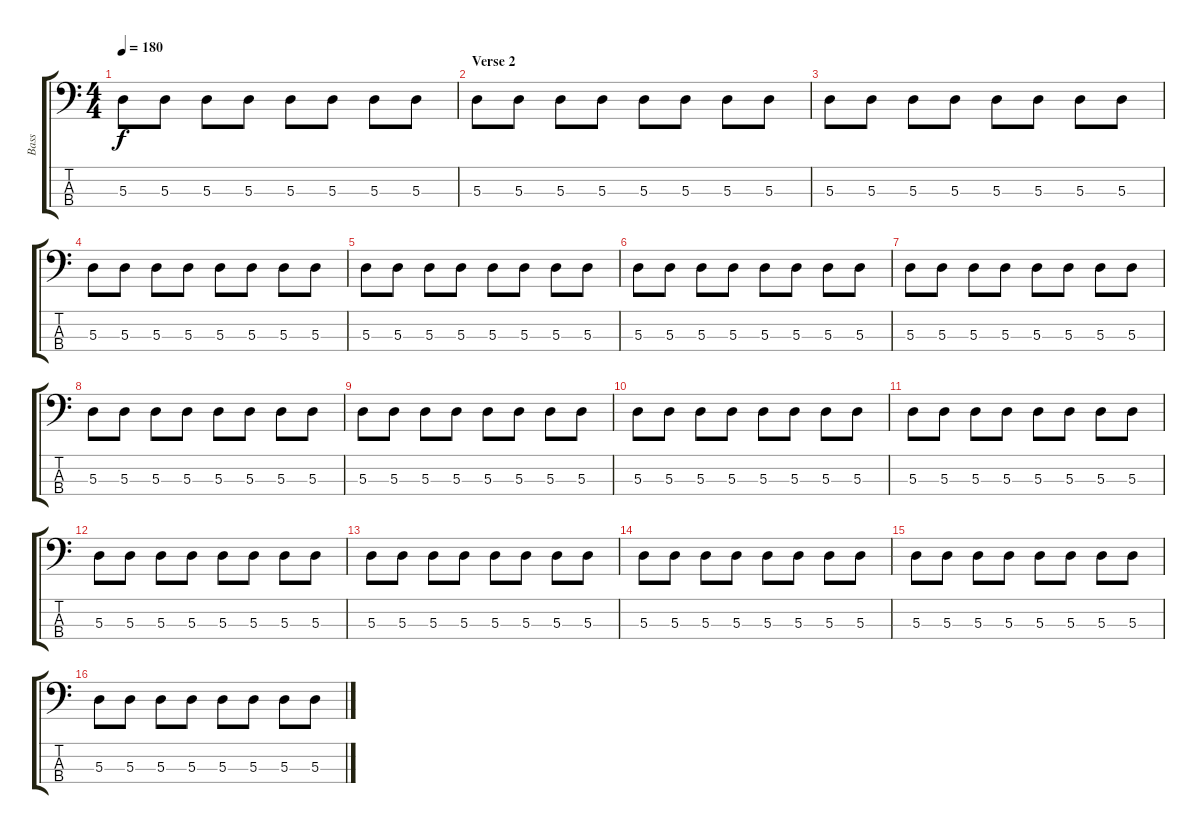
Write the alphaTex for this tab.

\track ("Bass" "Bass") {instrument electricbassfinger}
\staff {score tabs}
\tuning (G2 D2 A1 E1) {hide}
\ts (4 4)
\tempo 180
\clef f4
\ks c
5.3.8{dy f} 5.3.8 5.3.8 5.3.8 5.3.8 5.3.8 5.3.8 5.3.8 |
\section ("" "Verse 2")
5.3.8 5.3.8 5.3.8 5.3.8 5.3.8 5.3.8 5.3.8 5.3.8 |
5.3.8 5.3.8 5.3.8 5.3.8 5.3.8 5.3.8 5.3.8 5.3.8 |
5.3.8 5.3.8 5.3.8 5.3.8 5.3.8 5.3.8 5.3.8 5.3.8 |
5.3.8 5.3.8 5.3.8 5.3.8 5.3.8 5.3.8 5.3.8 5.3.8 |
5.3.8 5.3.8 5.3.8 5.3.8 5.3.8 5.3.8 5.3.8 5.3.8 |
5.3.8 5.3.8 5.3.8 5.3.8 5.3.8 5.3.8 5.3.8 5.3.8 |
5.3.8 5.3.8 5.3.8 5.3.8 5.3.8 5.3.8 5.3.8 5.3.8 |
5.3.8 5.3.8 5.3.8 5.3.8 5.3.8 5.3.8 5.3.8 5.3.8 |
5.3.8 5.3.8 5.3.8 5.3.8 5.3.8 5.3.8 5.3.8 5.3.8 |
5.3.8 5.3.8 5.3.8 5.3.8 5.3.8 5.3.8 5.3.8 5.3.8 |
5.3.8 5.3.8 5.3.8 5.3.8 5.3.8 5.3.8 5.3.8 5.3.8 |
5.3.8 5.3.8 5.3.8 5.3.8 5.3.8 5.3.8 5.3.8 5.3.8 |
5.3.8 5.3.8 5.3.8 5.3.8 5.3.8 5.3.8 5.3.8 5.3.8 |
5.3.8 5.3.8 5.3.8 5.3.8 5.3.8 5.3.8 5.3.8 5.3.8 |
5.3.8 5.3.8 5.3.8 5.3.8 5.3.8 5.3.8 5.3.8 5.3.8
